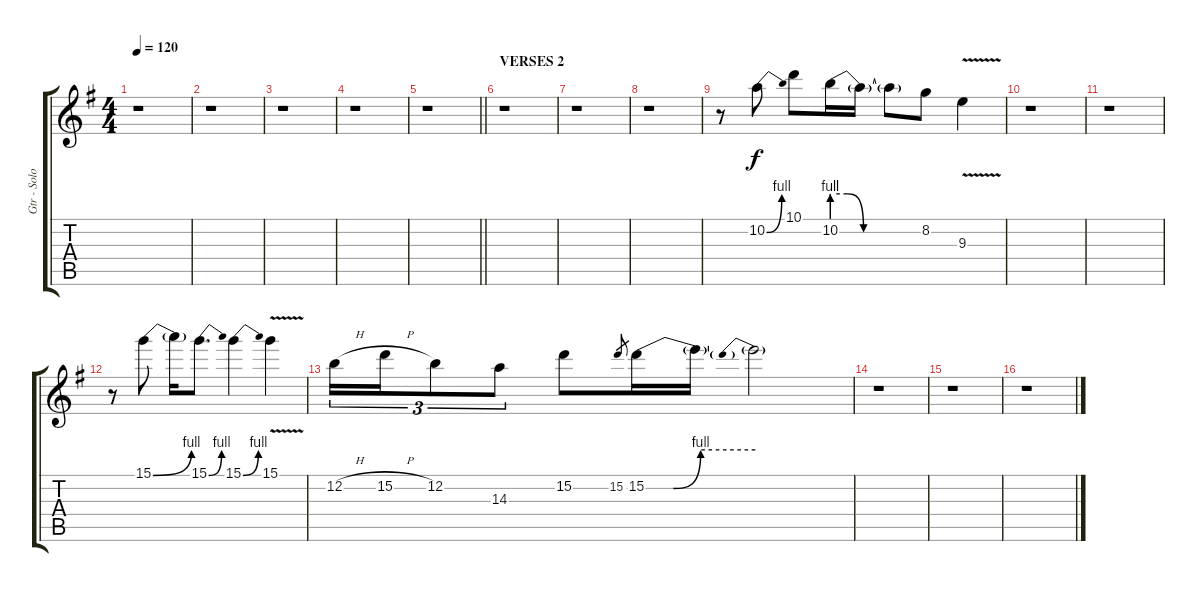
\track ("Gtr - Solo" "Gtr - Solo") {instrument overdrivenguitar}
\staff {score tabs}
\tuning (E4 B3 G3 D3 A2 E2) {hide}
\ts (4 4)
\tempo 120
\clef g2
\ks eminor
r.1{dy f} |
r.1 |
r.1 |
r.1 |
\barLineRight lightlight
r.1 |
\section ("" "VERSES 2")
r.1 |
r.1 |
r.1 |
r.8 10.2{be (bend 0 0 60 4)}.8 10.1.8 10.2{be (custom 0 4 10 4 21 0 60 0)}.16 10.2{t}.16 10.2{t}.8 8.2.8 9.3{v}.4 |
r.1 |
r.1 |
r.8 15.1{be (bend 0 0 60 4)}.8 15.1{t}.16 15.1{be (bend 0 0 60 4)}.8{d} 15.1{be (bend 0 0 60 4)}.4 15.1{v}.4 |
12.2{h}.16{tu (3 2)} 15.2{h}.16{tu (3 2)} 12.2.8{tu (3 2)} 14.3.8{tu (3 2)} 15.2.8 15.2.8{gr} 15.2{be (custom 0 0 15 0 30 4 60 4)}.16 15.2{t}.16 15.2{be (prebend 0 4 60 4) t}.2 |
r.1 |
r.1 |
r.1
